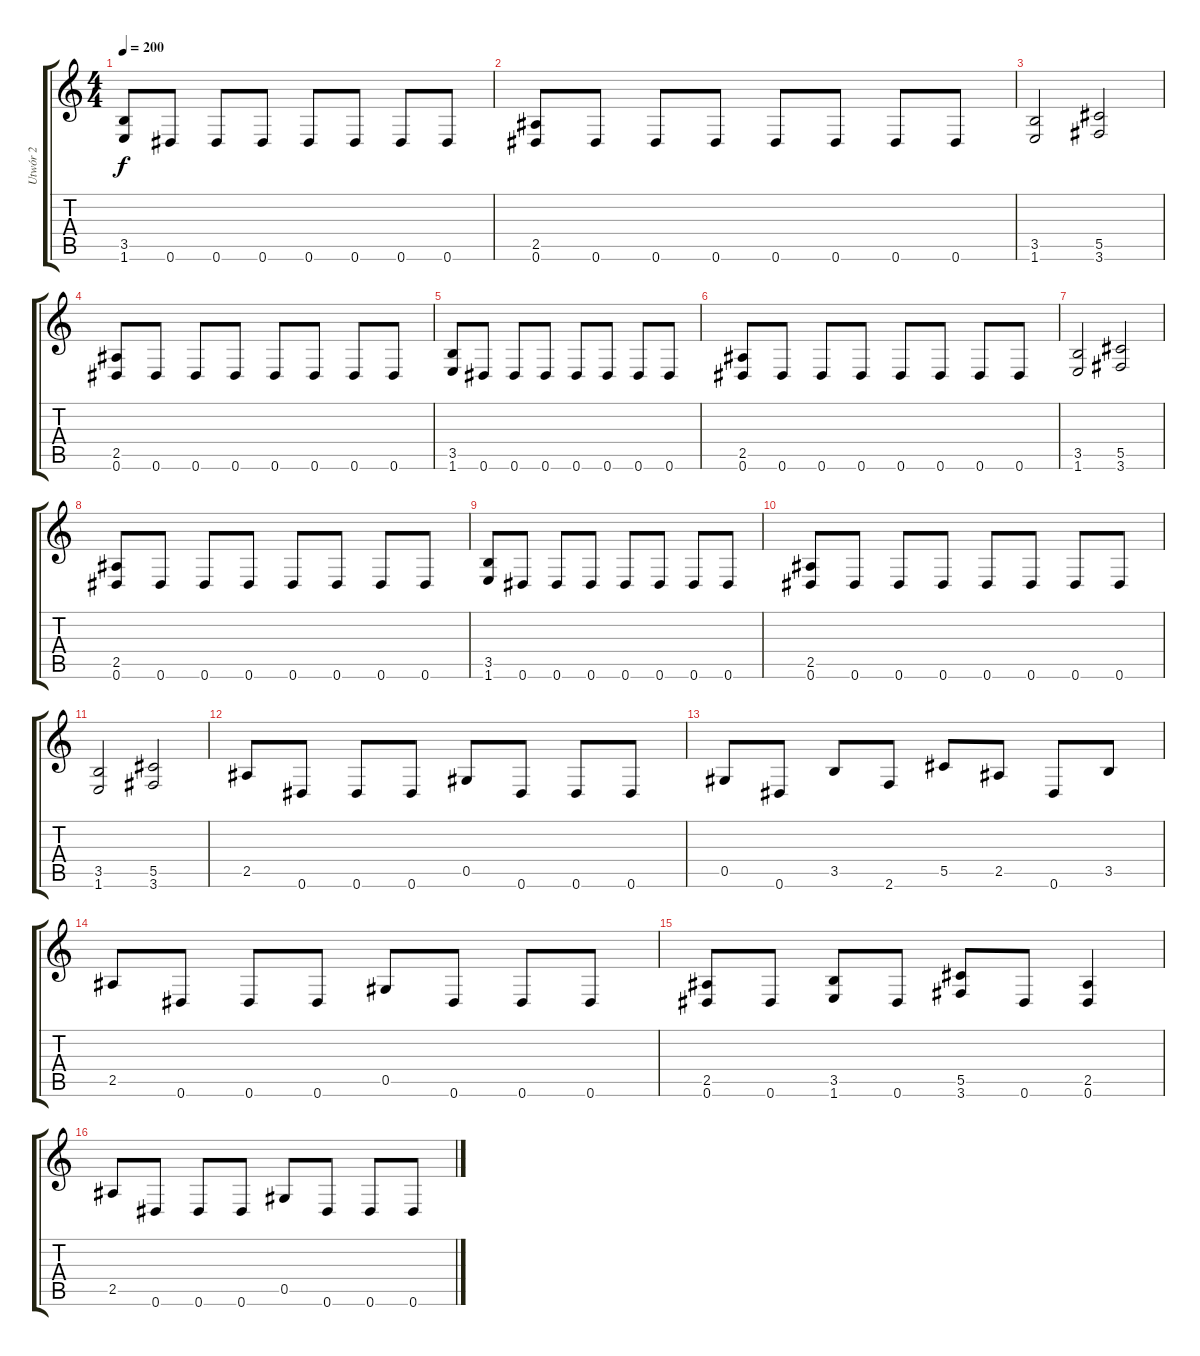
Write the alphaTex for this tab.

\track ("Utwór 2" "Utwór 2") {instrument overdrivenguitar}
\staff {score tabs}
\tuning (Eb4 Bb3 Gb3 Db3 Ab2 Eb2) {hide}
\ts (4 4)
\tempo 200
\clef g2
\ks c
(3.5 1.6).8{dy f} 0.6.8 0.6.8 0.6.8 0.6.8 0.6.8 0.6.8 0.6.8 |
(2.5 0.6).8 0.6.8 0.6.8 0.6.8 0.6.8 0.6.8 0.6.8 0.6.8 |
(3.5 1.6).2 (5.5 3.6).2 |
(2.5 0.6).8 0.6.8 0.6.8 0.6.8 0.6.8 0.6.8 0.6.8 0.6.8 |
(3.5 1.6).8 0.6.8 0.6.8 0.6.8 0.6.8 0.6.8 0.6.8 0.6.8 |
(2.5 0.6).8 0.6.8 0.6.8 0.6.8 0.6.8 0.6.8 0.6.8 0.6.8 |
(3.5 1.6).2 (5.5 3.6).2 |
(2.5 0.6).8 0.6.8 0.6.8 0.6.8 0.6.8 0.6.8 0.6.8 0.6.8 |
(3.5 1.6).8 0.6.8 0.6.8 0.6.8 0.6.8 0.6.8 0.6.8 0.6.8 |
(2.5 0.6).8 0.6.8 0.6.8 0.6.8 0.6.8 0.6.8 0.6.8 0.6.8 |
(3.5 1.6).2 (5.5 3.6).2 |
2.5.8 0.6.8 0.6.8 0.6.8 0.5.8 0.6.8 0.6.8 0.6.8 |
0.5.8 0.6.8 3.5.8 2.6.8 5.5.8 2.5.8 0.6.8 3.5.8 |
2.5.8 0.6.8 0.6.8 0.6.8 0.5.8 0.6.8 0.6.8 0.6.8 |
(2.5 0.6).8 0.6.8 (3.5 1.6).8 0.6.8 (5.5 3.6).8 0.6.8 (2.5 0.6).4 |
2.5.8 0.6.8 0.6.8 0.6.8 0.5.8 0.6.8 0.6.8 0.6.8
